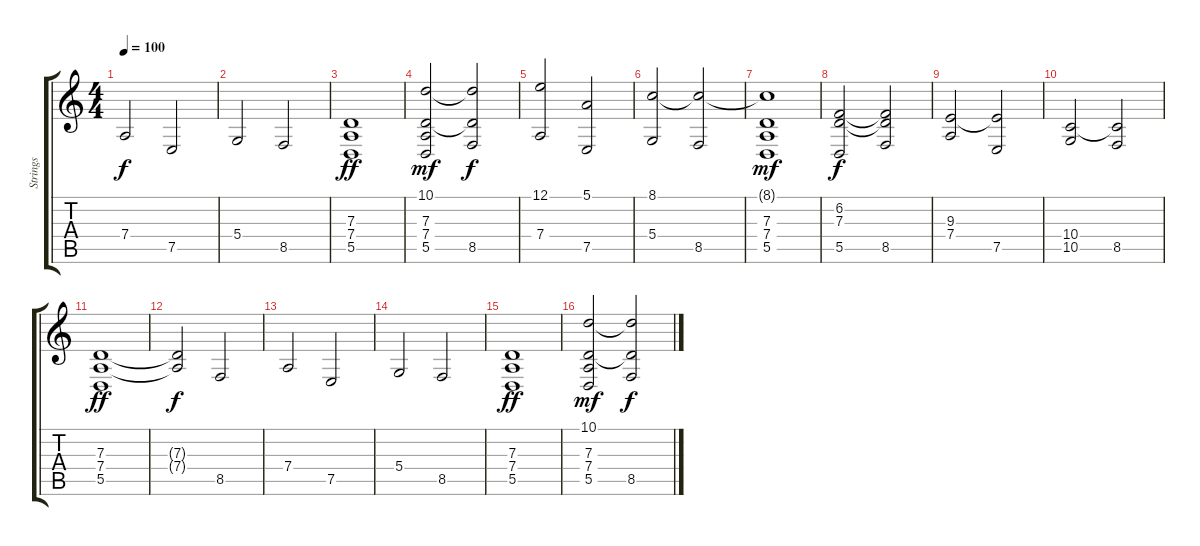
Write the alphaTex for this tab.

\track ("Strings" "Strings") {instrument stringensemble1}
\staff {score tabs}
\tuning (E4 B3 G3 D3 A2 E2) {hide}
\ts (4 4)
\tempo 100
\clef g2
\ks c
7.4.2{dy f} 7.5.2 |
5.4.2 8.5.2 |
(7.3 7.4 5.5).1{dy ff} |
(10.1 7.3 7.4 5.5).2{dy mf} (10.1{t} 7.3{t} 8.5).2{dy f} |
(12.1 7.4).2 (5.1 7.5).2 |
(8.1 5.4).2 (8.1{t} 8.5).2 |
(8.1{t} 7.3 7.4 5.5).1{dy mf} |
(6.2 7.3 5.5).2{dy f} (6.2{t} 7.3{t} 8.5).2 |
(9.3 7.4).2 (9.3{t} 7.5).2 |
(10.4 10.5).2 (10.4{t} 8.5).2 |
(7.3 7.4 5.5).1{dy ff} |
(7.3{t} 7.4{t}).2{dy f} 8.5.2 |
7.4.2 7.5.2 |
5.4.2 8.5.2 |
(7.3 7.4 5.5).1{dy ff} |
(10.1 7.3 7.4 5.5).2{dy mf} (10.1{t} 7.3{t} 8.5).2{dy f}
